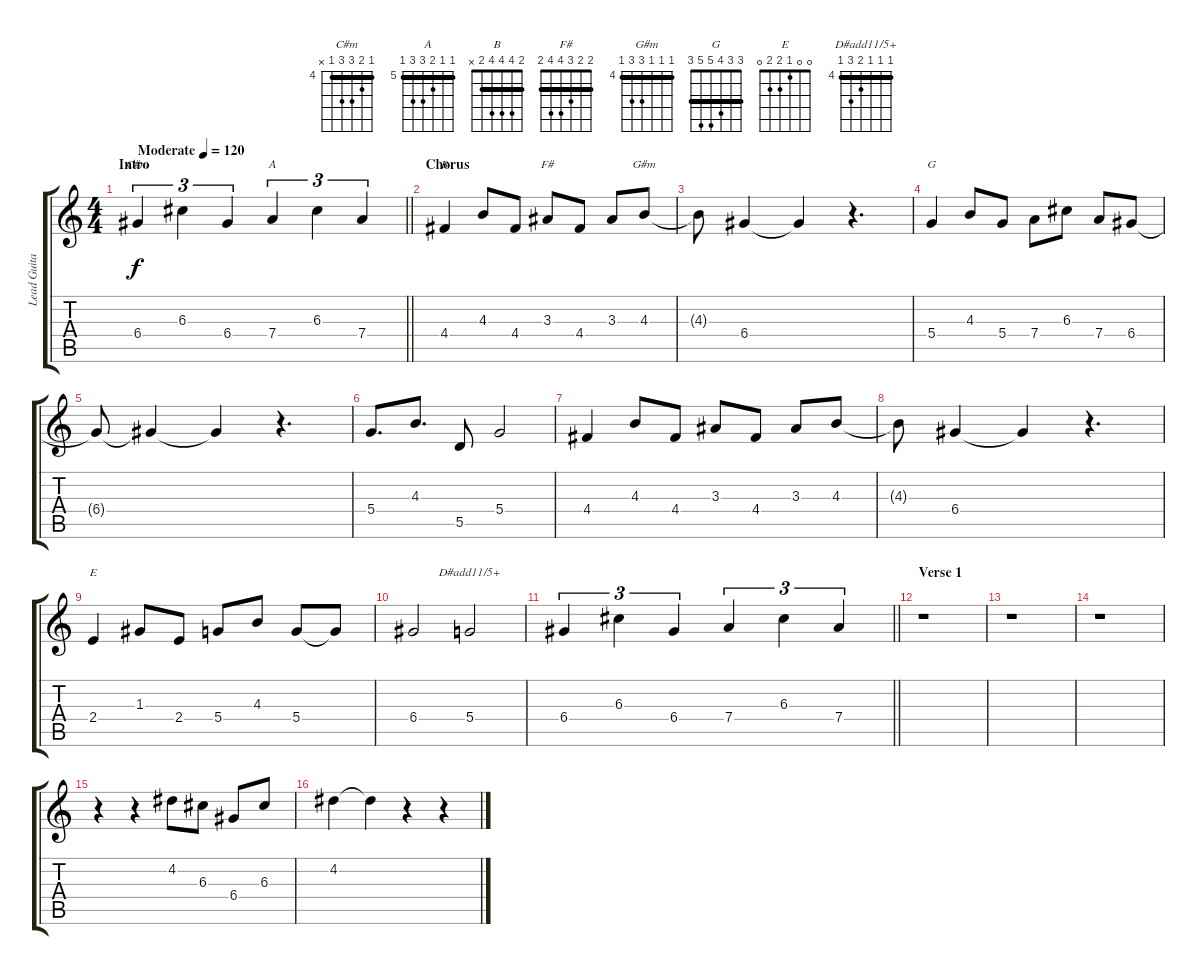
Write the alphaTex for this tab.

\track ("Lead Guitar" "Lead Guita") {instrument electricguitarclean}
\staff {score tabs}
\tuning (E4 B3 G3 D3 A2 E2) {hide}
\chord ("C#m" 4 5 6 6 4 x) {firstfret 4 barre 4}
\chord ("A" 5 5 6 7 7 5) {firstfret 5 barre 5}
\chord ("B" 2 4 4 4 2 x) {barre 2}
\chord ("F#" 2 2 3 4 4 2) {barre 2}
\chord ("G#m" 4 4 4 6 6 4) {firstfret 4 barre 4}
\chord ("G" 3 3 4 5 5 3) {barre 3}
\chord ("E" 0 0 1 2 2 0)
\chord ("D#add11/5+" 4 4 4 5 6 4) {firstfret 4 barre 4}
\ts (4 4)
\section ("" "Intro")
\tempo (120 "Moderate")
\clef g2
\barLineRight lightlight
\ks c
6.4.4{tu (3 2) ch "C#m" dy f instrument electricguitarclean} 6.3.4{tu (3 2)} 6.4.4{tu (3 2)} 7.4.4{tu (3 2) ch "A"} 6.3.4{tu (3 2)} 7.4.4{tu (3 2)} |
\section ("" "Chorus")
4.4.4{ch "B"} 4.3.8 4.4.8 3.3.8{ch "F#"} 4.4.8 3.3.8 4.3.8{ch "G#m"} |
4.3{t}.8 6.4.4 6.4{t}.4 r.4{d} |
5.4.4{ch "G"} 4.3.8 5.4.8 7.4.8 6.3.8 7.4.8 6.4.8 |
6.4{t}.8 6.4{t}.4 6.4{t}.4 r.4{d} |
5.4.8{d} 4.3.8{d} 5.5.8 5.4.2 |
4.4.4 4.3.8 4.4.8 3.3.8 4.4.8 3.3.8 4.3.8 |
4.3{t}.8 6.4.4 6.4{t}.4 r.4{d} |
2.4.4{ch "E"} 1.3.8 2.4.8 5.4.8 4.3.8 5.4.8 5.4{t}.8 |
6.4.2 5.4.2{ch "D#add11/5+"} |
\barLineRight lightlight
6.4.4{tu (3 2)} 6.3.4{tu (3 2)} 6.4.4{tu (3 2)} 7.4.4{tu (3 2)} 6.3.4{tu (3 2)} 7.4.4{tu (3 2)} |
\section ("" "Verse 1")
r.1 |
r.1 |
r.1 |
r.4 r.4 4.2.8 6.3.8 6.4.8 6.3.8 |
4.2.4 4.2{t}.4 r.4 r.4
